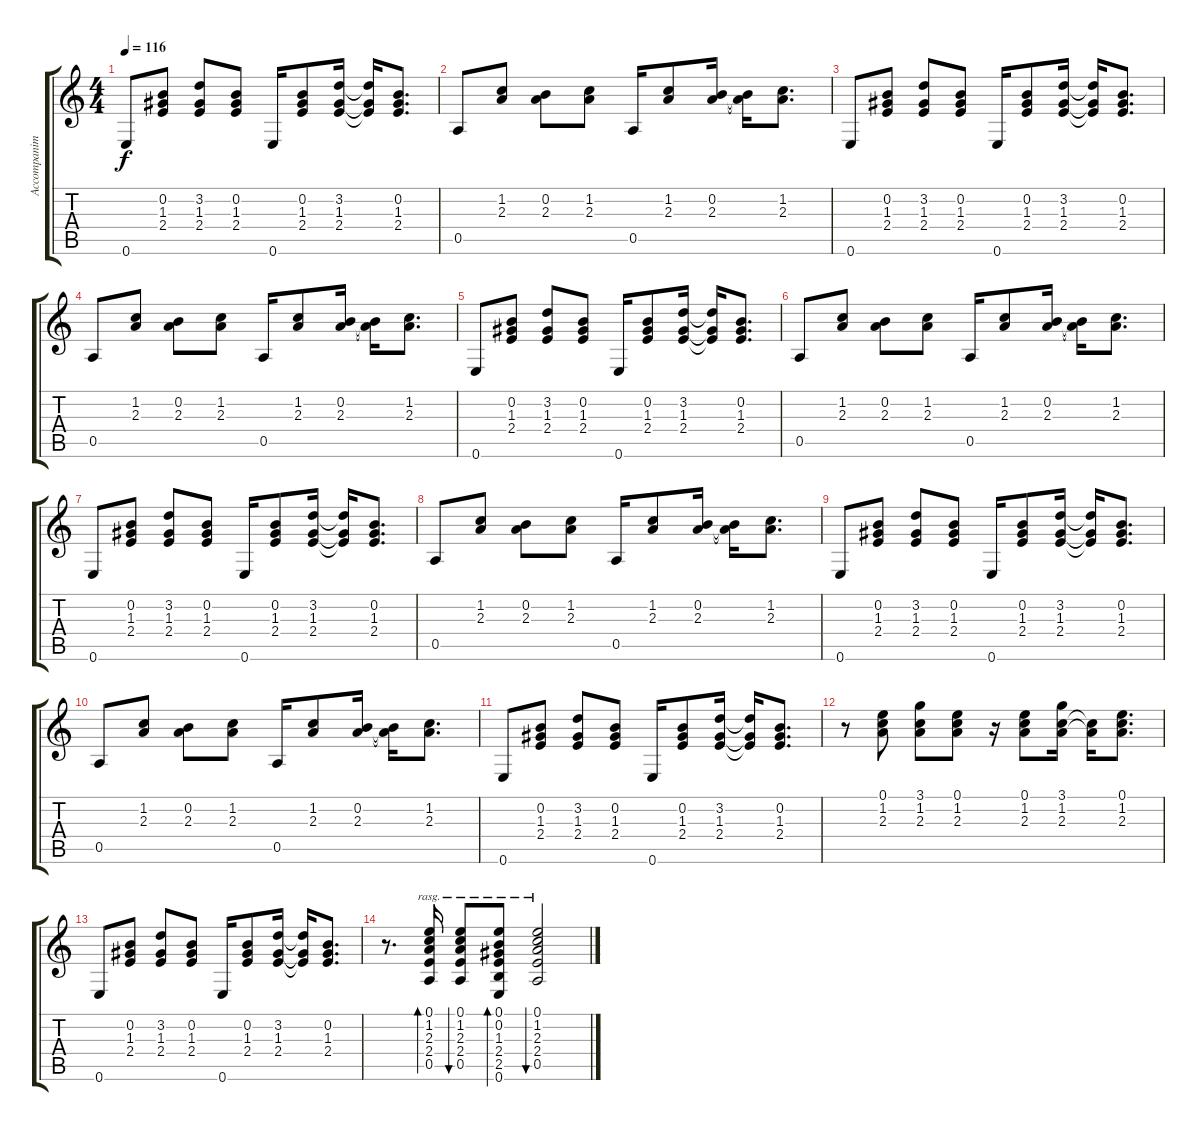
\track ("Accompaniment Guitar" "Accompanim") {instrument acousticguitarnylon}
\staff {score tabs}
\tuning (E4 B3 G3 D3 A2 E2) {hide}
\ts (4 4)
\tempo 116
\clef g2
\ks c
0.6.8{dy f} (0.2 1.3 2.4).8 (3.2 1.3 2.4).8 (0.2 1.3 2.4).8 0.6.16 (0.2 1.3 2.4).8 (3.2 1.3 2.4).16 (3.2{t} 1.3{t} 2.4{t}).16 (0.2 1.3 2.4).8{d} |
0.5.8 (1.2 2.3).8 (0.2 2.3).8 (1.2 2.3).8 0.5.16 (1.2 2.3).8 (0.2 2.3).16 (0.2{t} 2.3{t}).16 (1.2 2.3).8{d} |
0.6.8 (0.2 1.3 2.4).8 (3.2 1.3 2.4).8 (0.2 1.3 2.4).8 0.6.16 (0.2 1.3 2.4).8 (3.2 1.3 2.4).16 (3.2{t} 1.3{t} 2.4{t}).16 (0.2 1.3 2.4).8{d} |
0.5.8 (1.2 2.3).8 (0.2 2.3).8 (1.2 2.3).8 0.5.16 (1.2 2.3).8 (0.2 2.3).16 (0.2{t} 2.3{t}).16 (1.2 2.3).8{d} |
0.6.8 (0.2 1.3 2.4).8 (3.2 1.3 2.4).8 (0.2 1.3 2.4).8 0.6.16 (0.2 1.3 2.4).8 (3.2 1.3 2.4).16 (3.2{t} 1.3{t} 2.4{t}).16 (0.2 1.3 2.4).8{d} |
0.5.8 (1.2 2.3).8 (0.2 2.3).8 (1.2 2.3).8 0.5.16 (1.2 2.3).8 (0.2 2.3).16 (0.2{t} 2.3{t}).16 (1.2 2.3).8{d} |
0.6.8 (0.2 1.3 2.4).8 (3.2 1.3 2.4).8 (0.2 1.3 2.4).8 0.6.16 (0.2 1.3 2.4).8 (3.2 1.3 2.4).16 (3.2{t} 1.3{t} 2.4{t}).16 (0.2 1.3 2.4).8{d} |
0.5.8 (1.2 2.3).8 (0.2 2.3).8 (1.2 2.3).8 0.5.16 (1.2 2.3).8 (0.2 2.3).16 (0.2{t} 2.3{t}).16 (1.2 2.3).8{d} |
0.6.8 (0.2 1.3 2.4).8 (3.2 1.3 2.4).8 (0.2 1.3 2.4).8 0.6.16 (0.2 1.3 2.4).8 (3.2 1.3 2.4).16 (3.2{t} 1.3{t} 2.4{t}).16 (0.2 1.3 2.4).8{d} |
0.5.8 (1.2 2.3).8 (0.2 2.3).8 (1.2 2.3).8 0.5.16 (1.2 2.3).8 (0.2 2.3).16 (0.2{t} 2.3{t}).16 (1.2 2.3).8{d} |
0.6.8 (0.2 1.3 2.4).8 (3.2 1.3 2.4).8 (0.2 1.3 2.4).8 0.6.16 (0.2 1.3 2.4).8 (3.2 1.3 2.4).16 (3.2{t} 1.3{t} 2.4{t}).16 (0.2 1.3 2.4).8{d} |
r.8 (0.1 1.2 2.3).8 (3.1 1.2 2.3).8 (0.1 1.2 2.3).8 r.16 (0.1 1.2 2.3).8 (3.1 1.2 2.3).16 (1.2{t} 2.3{t}).16 (0.1 1.2 2.3).8{d} |
0.6.8 (0.2 1.3 2.4).8 (3.2 1.3 2.4).8 (0.2 1.3 2.4).8 0.6.16 (0.2 1.3 2.4).8 (3.2 1.3 2.4).16 (3.2{t} 1.3{t} 2.4{t}).16 (0.2 1.3 2.4).8{d} |
r.8{d volume 14} (0.1 1.2 2.3 2.4 0.5).16{bd 120 rasg ii} (0.1 1.2 2.3 2.4 0.5).8{bu 120 rasg ii} (0.1 0.2 1.3 2.4 2.5 0.6).8{bd 120 rasg ii} (0.1 1.2 2.3 2.4 0.5).2{bu 120 rasg ii}
